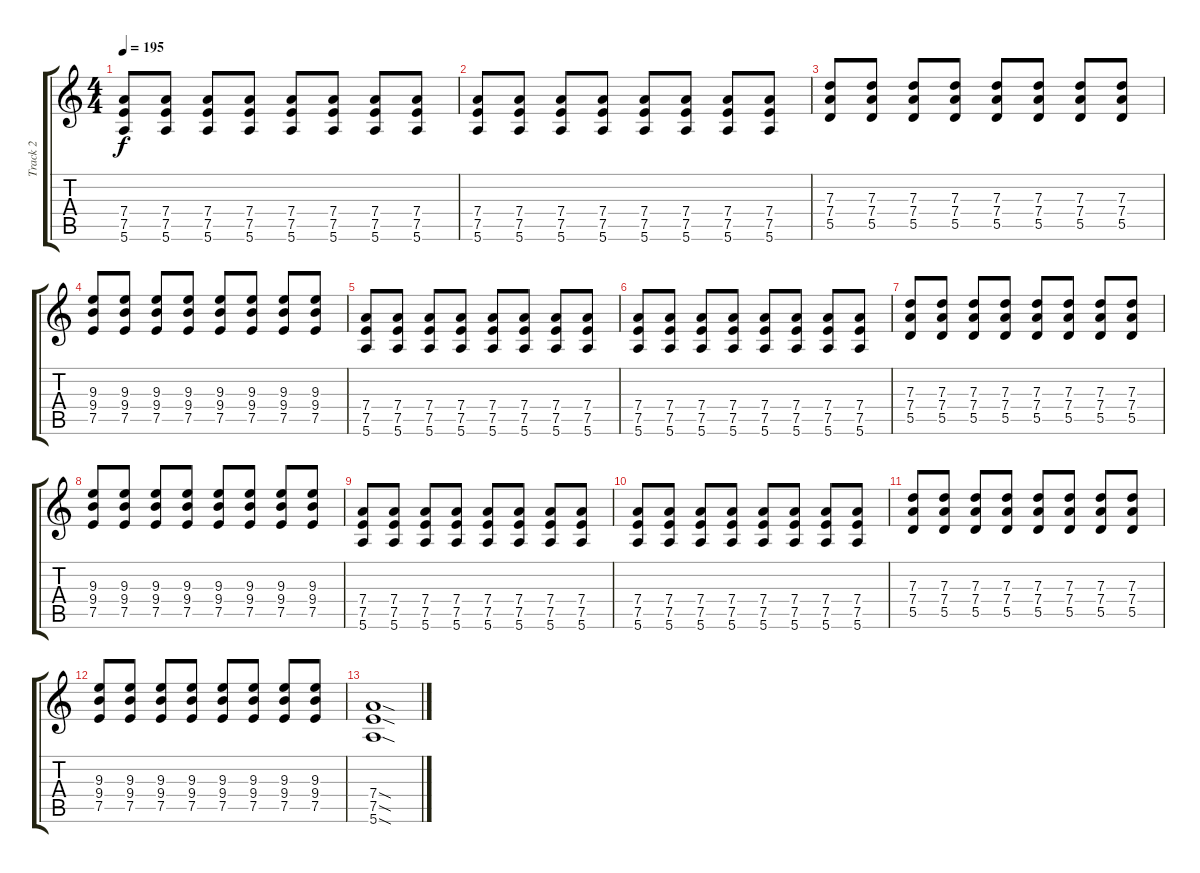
\track ("Track 2" "Track 2") {instrument overdrivenguitar}
\staff {score tabs}
\tuning (E4 B3 G3 D3 A2 E2) {hide}
\ts (4 4)
\tempo 195
\clef g2
\ks c
(7.4 7.5 5.6).8{dy f} (7.4 7.5 5.6).8 (7.4 7.5 5.6).8 (7.4 7.5 5.6).8 (7.4 7.5 5.6).8 (7.4 7.5 5.6).8 (7.4 7.5 5.6).8 (7.4 7.5 5.6).8 |
(7.4 7.5 5.6).8 (7.4 7.5 5.6).8 (7.4 7.5 5.6).8 (7.4 7.5 5.6).8 (7.4 7.5 5.6).8 (7.4 7.5 5.6).8 (7.4 7.5 5.6).8 (7.4 7.5 5.6).8 |
(7.3 7.4 5.5).8 (7.3 7.4 5.5).8 (7.3 7.4 5.5).8 (7.3 7.4 5.5).8 (7.3 7.4 5.5).8 (7.3 7.4 5.5).8 (7.3 7.4 5.5).8 (7.3 7.4 5.5).8 |
(9.3 9.4 7.5).8 (9.3 9.4 7.5).8 (9.3 9.4 7.5).8 (9.3 9.4 7.5).8 (9.3 9.4 7.5).8 (9.3 9.4 7.5).8 (9.3 9.4 7.5).8 (9.3 9.4 7.5).8 |
(7.4 7.5 5.6).8 (7.4 7.5 5.6).8 (7.4 7.5 5.6).8 (7.4 7.5 5.6).8 (7.4 7.5 5.6).8 (7.4 7.5 5.6).8 (7.4 7.5 5.6).8 (7.4 7.5 5.6).8 |
(7.4 7.5 5.6).8 (7.4 7.5 5.6).8 (7.4 7.5 5.6).8 (7.4 7.5 5.6).8 (7.4 7.5 5.6).8 (7.4 7.5 5.6).8 (7.4 7.5 5.6).8 (7.4 7.5 5.6).8 |
(7.3 7.4 5.5).8 (7.3 7.4 5.5).8 (7.3 7.4 5.5).8 (7.3 7.4 5.5).8 (7.3 7.4 5.5).8 (7.3 7.4 5.5).8 (7.3 7.4 5.5).8 (7.3 7.4 5.5).8 |
(9.3 9.4 7.5).8 (9.3 9.4 7.5).8 (9.3 9.4 7.5).8 (9.3 9.4 7.5).8 (9.3 9.4 7.5).8 (9.3 9.4 7.5).8 (9.3 9.4 7.5).8 (9.3 9.4 7.5).8 |
(7.4 7.5 5.6).8 (7.4 7.5 5.6).8 (7.4 7.5 5.6).8 (7.4 7.5 5.6).8 (7.4 7.5 5.6).8 (7.4 7.5 5.6).8 (7.4 7.5 5.6).8 (7.4 7.5 5.6).8 |
(7.4 7.5 5.6).8 (7.4 7.5 5.6).8 (7.4 7.5 5.6).8 (7.4 7.5 5.6).8 (7.4 7.5 5.6).8 (7.4 7.5 5.6).8 (7.4 7.5 5.6).8 (7.4 7.5 5.6).8 |
(7.3 7.4 5.5).8 (7.3 7.4 5.5).8 (7.3 7.4 5.5).8 (7.3 7.4 5.5).8 (7.3 7.4 5.5).8 (7.3 7.4 5.5).8 (7.3 7.4 5.5).8 (7.3 7.4 5.5).8 |
(9.3 9.4 7.5).8 (9.3 9.4 7.5).8 (9.3 9.4 7.5).8 (9.3 9.4 7.5).8 (9.3 9.4 7.5).8 (9.3 9.4 7.5).8 (9.3 9.4 7.5).8 (9.3 9.4 7.5).8 |
(7.4{sod} 7.5{sod} 5.6{sod}).1
